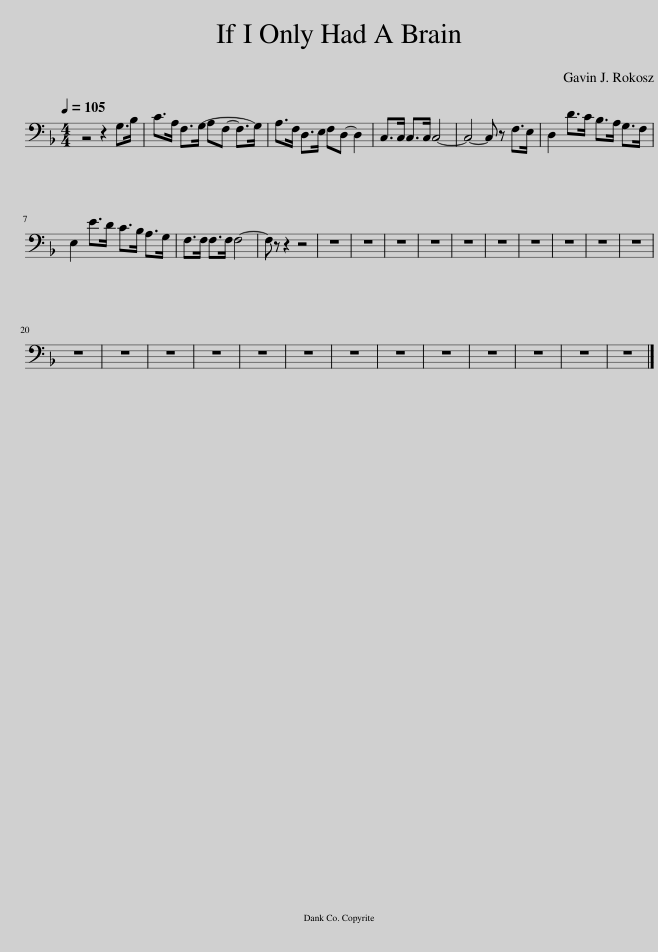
X:1
L:1/8
Q:1/4=105
M:4/4
I:linebreak $
K:F
V:1 bass
V:1
 z4 z2 G,>B, | C>A, F,>G,- A,F,- F,>G, | A,>F, D,>E, F,D,- D,2 | C,>C, C,>C, C,4- | C,4- C, z F,>E, | %5
 D,2 D>C B,>A, G,>F, |$ E,2 E>D C>B, A,>G, | F,>F, F,>F, F,4- | F, z z2 z4 | z8 | %10
 z8 | z8 | z8 | z8 | z8 | %15
 z8 | z8 | z8 | z8 |$ z8 | %20
 z8 | z8 | z8 | z8 | z8 | %25
 z8 | z8 | z8 | z8 | z8 | %30
 z8 | z8 |] %32
